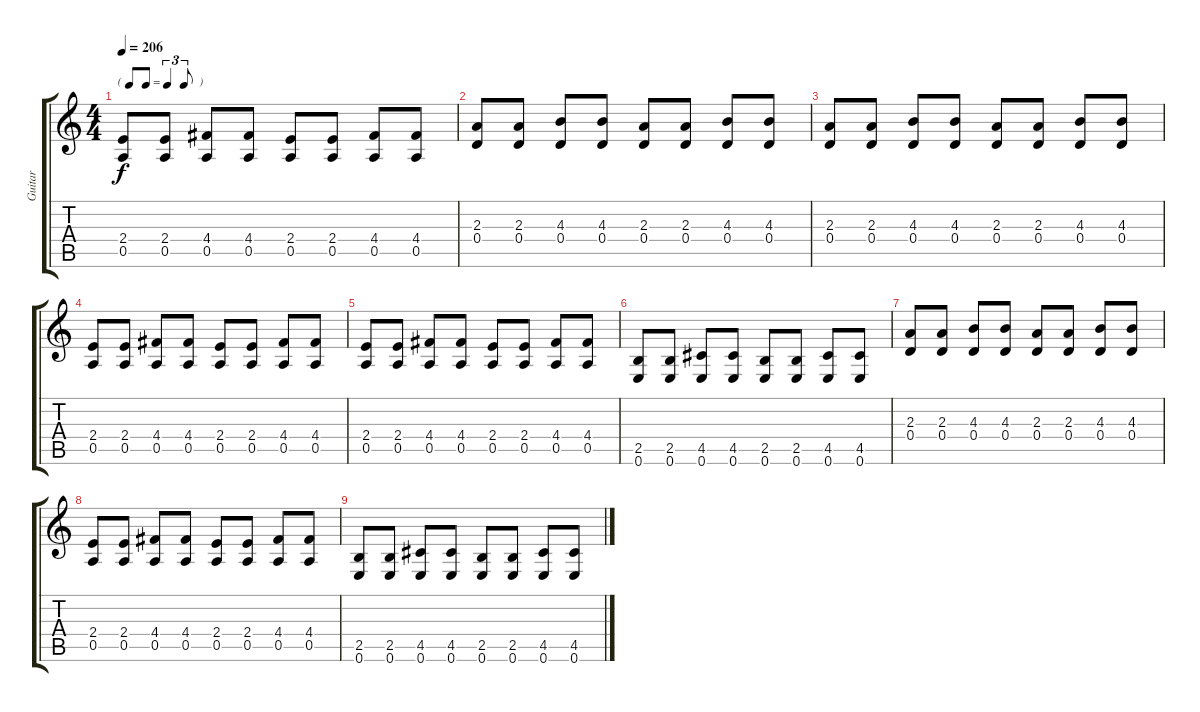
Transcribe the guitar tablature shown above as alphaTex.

\track ("Guitar" "Guitar") {instrument overdrivenguitar}
\staff {score tabs}
\tuning (E4 B3 G3 D3 A2 E2) {hide}
\ts (4 4)
\tf triplet8th
\tempo 206
\clef g2
\ks c
(2.4 0.5).8{dy f} (2.4 0.5).8 (4.4 0.5).8 (4.4 0.5).8 (2.4 0.5).8 (2.4 0.5).8 (4.4 0.5).8 (4.4 0.5).8 |
(2.3 0.4).8 (2.3 0.4).8 (4.3 0.4).8 (4.3 0.4).8 (2.3 0.4).8 (2.3 0.4).8 (4.3 0.4).8 (4.3 0.4).8 |
(2.3 0.4).8 (2.3 0.4).8 (4.3 0.4).8 (4.3 0.4).8 (2.3 0.4).8 (2.3 0.4).8 (4.3 0.4).8 (4.3 0.4).8 |
(2.4 0.5).8 (2.4 0.5).8 (4.4 0.5).8 (4.4 0.5).8 (2.4 0.5).8 (2.4 0.5).8 (4.4 0.5).8 (4.4 0.5).8 |
(2.4 0.5).8 (2.4 0.5).8 (4.4 0.5).8 (4.4 0.5).8 (2.4 0.5).8 (2.4 0.5).8 (4.4 0.5).8 (4.4 0.5).8 |
(2.5 0.6).8 (2.5 0.6).8 (4.5 0.6).8 (4.5 0.6).8 (2.5 0.6).8 (2.5 0.6).8 (4.5 0.6).8 (4.5 0.6).8 |
(2.3 0.4).8 (2.3 0.4).8 (4.3 0.4).8 (4.3 0.4).8 (2.3 0.4).8 (2.3 0.4).8 (4.3 0.4).8 (4.3 0.4).8 |
(2.4 0.5).8 (2.4 0.5).8 (4.4 0.5).8 (4.4 0.5).8 (2.4 0.5).8 (2.4 0.5).8 (4.4 0.5).8 (4.4 0.5).8 |
(2.5 0.6).8 (2.5 0.6).8 (4.5 0.6).8 (4.5 0.6).8 (2.5 0.6).8 (2.5 0.6).8 (4.5 0.6).8 (4.5 0.6).8
